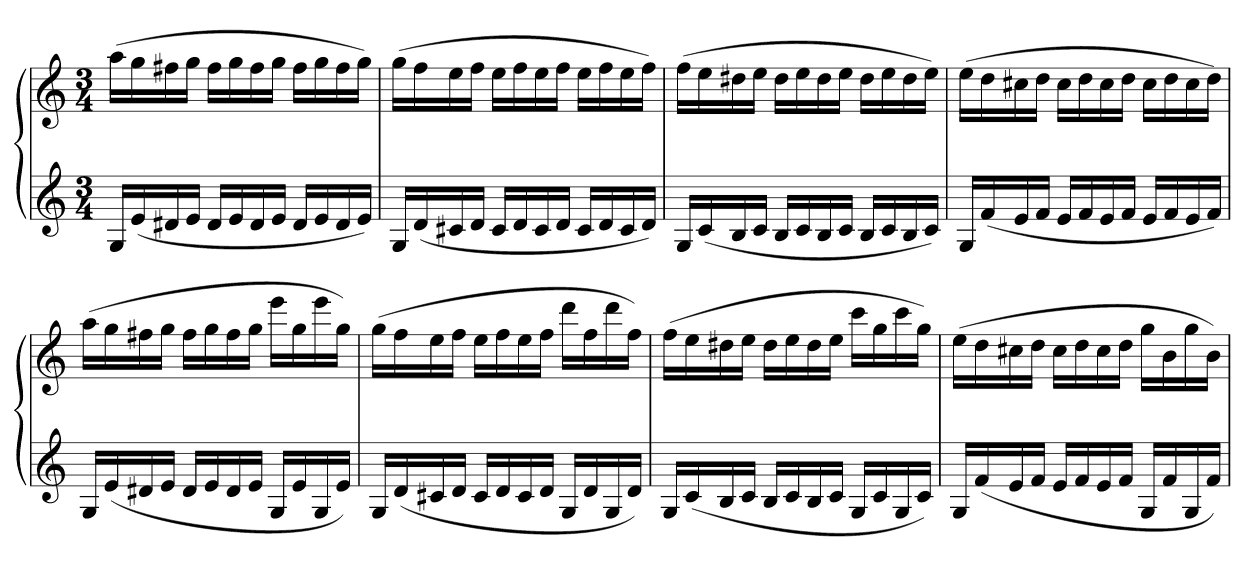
**kern	**kern
*part1	*part1
*staff2	*staff1
*M3/4	*M3/4
=	=
16GLL	(16aaLL
(16e	16gg
16d#X	16ff#X
16eJJ	16ggJJ
16d#LL	16ff#LL
16e	16gg
16d#	16ff#
16eJJ	16ggJJ
16d#LL	16ff#LL
16e	16gg
16d#	16ff#
16eJJ)	16ggJJ)
=	=
16GLL	(16ggLL
(16d	16ff
16c#X	16ee
16dJJ	16ffJJ
16c#LL	16eeLL
16d	16ff
16c#	16ee
16dJJ	16ffJJ
16c#LL	16eeLL
16d	16ff
16c#	16ee
16dJJ)	16ffJJ)
=	=
16GLL	(16ffLL
(16c	16ee
16B	16dd#X
16cJJ	16eeJJ
16BLL	16dd#LL
16c	16ee
16B	16dd#
16cJJ	16eeJJ
16BLL	16dd#LL
16c	16ee
16B	16dd#
16cJJ)	16eeJJ)
=	=
16GLL	(16eeLL
(16f	16dd
16e	16cc#X
16fJJ	16ddJJ
16eLL	16cc#LL
16f	16dd
16e	16cc#
16fJJ	16ddJJ
16eLL	16cc#LL
16f	16dd
16e	16cc#
16fJJ)	16ddJJ)
=	=
16GLL	(16aaLL
(16e	16gg
16d#X	16ff#X
16eJJ	16ggJJ
16d#LL	16ff#LL
16e	16gg
16d#	16ff#
16eJJ	16ggJJ
16GLL	16eeeLL
16e	16gg
16G	16eee
16eJJ)	16ggJJ)
=	=
16GLL	(16ggLL
(16d	16ff
16c#X	16ee
16dJJ	16ffJJ
16c#LL	16eeLL
16d	16ff
16c#	16ee
16dJJ	16ffJJ
16GLL	16dddLL
16d	16ff
16G	16ddd
16dJJ)	16ffJJ)
=	=
16GLL	(16ffLL
(16c	16ee
16B	16dd#X
16cJJ	16eeJJ
16BLL	16dd#LL
16c	16ee
16B	16dd#
16cJJ	16eeJJ
16GLL	16cccLL
16c	16gg
16G	16ccc
16cJJ)	16ggJJ)
=	=
16GLL	(16eeLL
(16f	16dd
16e	16cc#X
16fJJ	16ddJJ
16eLL	16cc#LL
16f	16dd
16e	16cc#
16fJJ	16ddJJ
16GLL	16ggLL
16f	16b
16G	16gg
16fJJ)	16bJJ)
=	=
*-	*-
